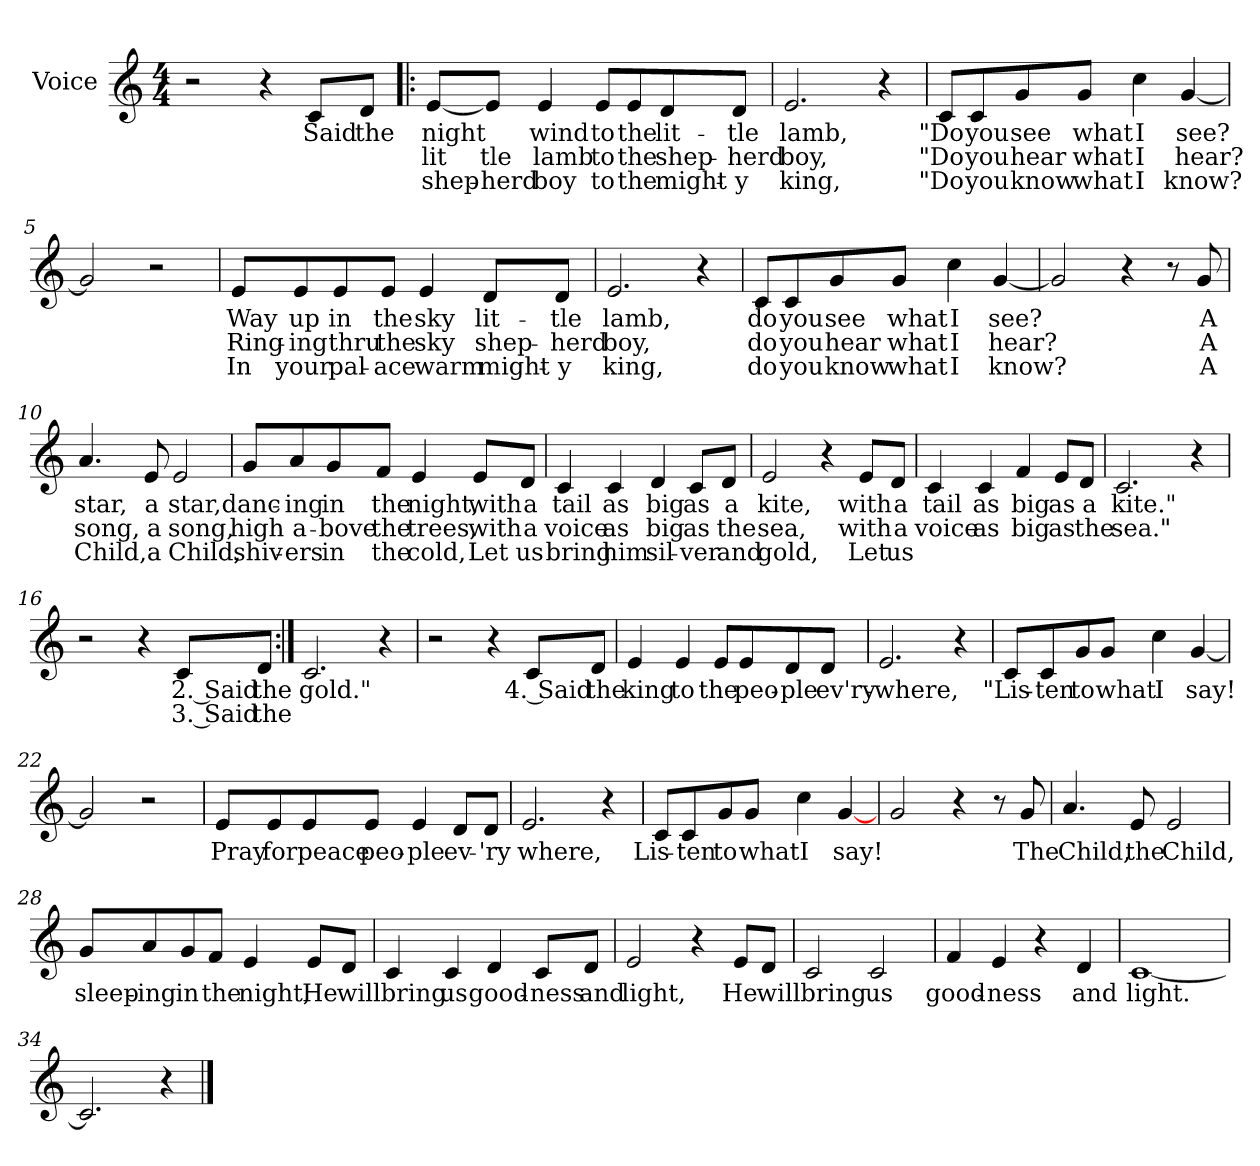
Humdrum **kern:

**kern	**text	**text	**text
*part1	*part1	*part1	*part1
*staff1	*staff1	*staff1	*staff1
*I"Voice	*	*	*
*I'Vo.	*	*	*
*clefG2	*	*	*
*k[]	*	*	*
*C:	*	*	*
*M4/4	*	*	*
=1	=1	=1	=1
2r	.	.	.
4r	.	.	.
8c/L	Said	.	.
8d/J	the	.	.
=2!|:	=2!|:	=2!|:	=2!|:
[8e/L	night	lit	shep-
8e/J]	.	tle	-herd
4e/	wind	lamb	boy
8e/L	to	to	to
8e/	the	the	the
8d/	lit-	shep-	might-
8d/J	-tle	-herd	-y
=3	=3	=3	=3
2.e/	lamb,	boy,	king,
4r	.	.	.
=4	=4	=4	=4
8c/L	"Do	"Do	"Do
8c/	you	you	you
8g/	see	hear	know
8g/J	what	what	what
4cc\	I	I	I
[4g/	see?	hear?	know?
!!LO:LB:g=z
=5	=5	=5	=5
2g/]	.	.	.
2r	.	.	.
=6	=6	=6	=6
8e/L	Way	Ring-	In
8e/	up	-ing	your
8e/	in	thru	pal-
8e/J	the	the	-ace
4e/	sky	sky	warm
8d/L	lit-	shep-	might-
8d/J	-tle	-herd	-y
=7	=7	=7	=7
2.e/	lamb,	boy,	king,
4r	.	.	.
=8	=8	=8	=8
8c/L	do	do	do
8c/	you	you	you
8g/	see	hear	know
8g/J	what	what	what
4cc\	I	I	I
[4g/	see?	hear?	know?
=9	=9	=9	=9
2g/]	.	.	.
4r	.	.	.
8r	.	.	.
8g/	A	A	A
!!LO:LB:g=z
=10	=10	=10	=10
4.a/	star,	song,	Child,
8e/	a	a	a
2e/	star,	song,	Child,
=11	=11	=11	=11
8g/L	danc-	high	shiv-
8a/	-ing	a-	-ers
8g/	in	-bove	in
8f/J	the	the	the
4e/	night,	trees,	cold,
8e/L	with	with	Let
8d/J	a	a	us
=12	=12	=12	=12
4c/	tail	voice	bring
4c/	as	as	him
4d/	big	big	sil-
8c/L	as	as	-ver
8d/J	a	the	and
=13	=13	=13	=13
2e/	kite,	sea,	gold,
4r	.	.	.
8e/L	with	with	Let
8d/J	a	a	us
!!LO:LB:g=z
=14	=14	=14	=14
4c/	tail	voice	.
4c/	as	as	.
4f/	big	big	.
8e/L	as	as	.
8d/J	a	the	.
=15	=15	=15	=15
2.c/	kite."	sea."	.
4r	.	.	.
=16	=16	=16	=16
2r	.	.	.
4r	.	.	.
8c/L	2. Said	3. Said	.
8d/J	the	the	.
=17:|!	=17:|!	=17:|!	=17:|!
2.c/	gold."	.	.
4r	.	.	.
=18	=18	=18	=18
2r	.	.	.
4r	.	.	.
8c/L	4. Said	.	.
8d/J	the	.	.
=19	=19	=19	=19
4e/	king	.	.
4e/	to	.	.
8e/L	the	.	.
8e/	peo-	.	.
8d/	-ple	.	.
8d/J	ev'ry-	.	.
!!LO:LB:g=z
=20	=20	=20	=20
2.e/	-where,	.	.
4r	.	.	.
=21	=21	=21	=21
8c/L	"Lis-	.	.
8c/	-ten	.	.
8g/	to	.	.
8g/J	what	.	.
4cc\	I	.	.
[4g/	say!	.	.
=22	=22	=22	=22
2g/]	.	.	.
2r	.	.	.
=23	=23	=23	=23
8e/L	Pray	.	.
8e/	for	.	.
8e/	peace	.	.
8e/J	peo-	.	.
4e/	-ple	.	.
8d/L	ev-	.	.
8d/J	-'ry	.	.
=24	=24	=24	=24
2.e/	where,	.	.
4r	.	.	.
!!LO:LB:g=z
=25	=25	=25	=25
8c/L	Lis-	.	.
8c/	-ten	.	.
8g/	to	.	.
8g/J	what	.	.
4cc\	I	.	.
[4g/	say!	.	.
=26	=26	=26	=26
2g/	.	.	.
4r	.	.	.
8r	.	.	.
8g/	The	.	.
=27	=27	=27	=27
4.a/	Child,	.	.
8e/	the	.	.
2e/	Child,	.	.
=28	=28	=28	=28
8g/L	sleep-	.	.
8a/	-ing	.	.
8g/	in	.	.
8f/J	the	.	.
4e/	night,	.	.
8e/L	He	.	.
8d/J	will	.	.
!!LO:LB:g=z
=29	=29	=29	=29
4c/	bring	.	.
4c/	us	.	.
4d/	good-	.	.
8c/L	-ness	.	.
8d/J	and	.	.
=30	=30	=30	=30
2e/	light,	.	.
4r	.	.	.
8e/L	He	.	.
8d/J	will	.	.
=31	=31	=31	=31
2c/	bring	.	.
2c/	us	.	.
=32	=32	=32	=32
4f/	good-	.	.
4e/	-ness	.	.
4r	.	.	.
4d/	and	.	.
=33	=33	=33	=33
[1c	light.	.	.
=34	=34	=34	=34
2.c/]	.	.	.
4r	.	.	.
==	==	==	==
*-	*-	*-	*-
